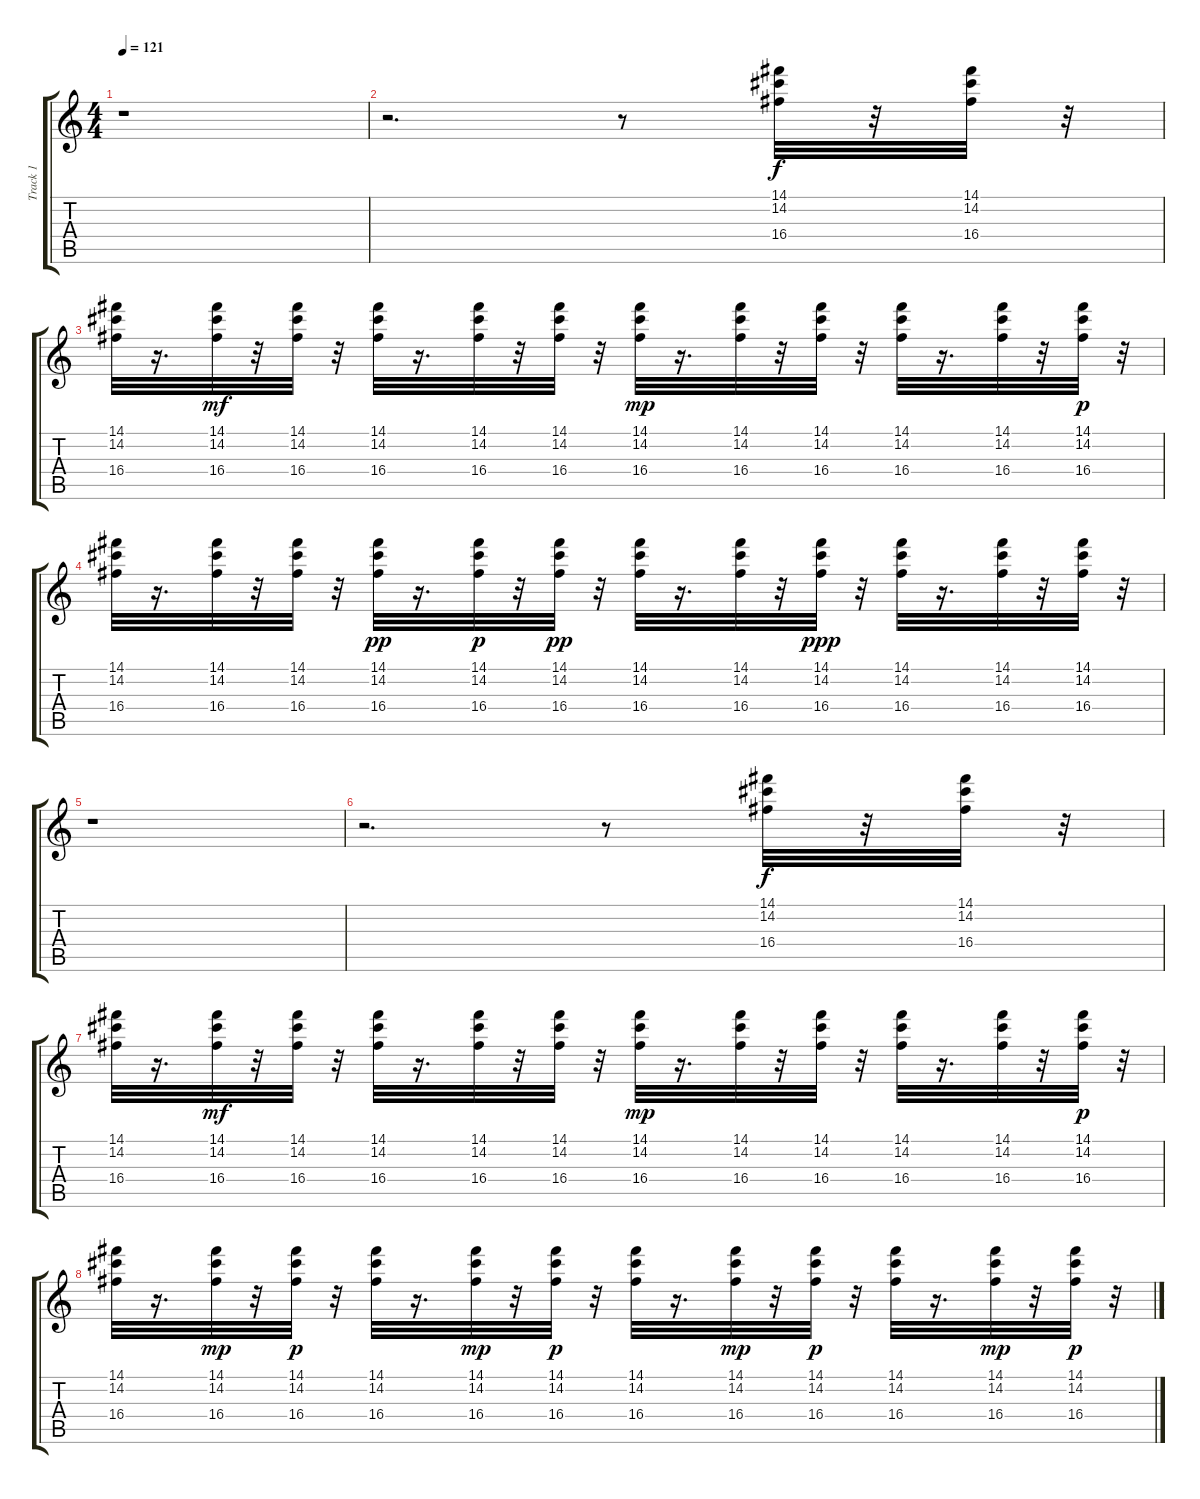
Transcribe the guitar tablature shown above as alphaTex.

\track ("Track 1" "Track 1") {instrument electricguitarclean}
\staff {score tabs}
\tuning (E4 B3 G3 D3 A2 E2) {hide}
\ts (4 4)
\tempo 121
\clef g2
\ks c
r.1{dy p} |
r.2{d} r.8 (14.1 14.2 16.4).32{dy f} r.32 (14.1 14.2 16.4).32 r.32 |
(14.1 14.2 16.4).32 r.16{d} (14.1 14.2 16.4).32{dy mf} r.32 (14.1 14.2 16.4).32 r.32 (14.1 14.2 16.4).32 r.16{d} (14.1 14.2 16.4).32 r.32 (14.1 14.2 16.4).32 r.32 (14.1 14.2 16.4).32{dy mp} r.16{d} (14.1 14.2 16.4).32 r.32 (14.1 14.2 16.4).32 r.32 (14.1 14.2 16.4).32 r.16{d} (14.1 14.2 16.4).32 r.32 (14.1 14.2 16.4).32{dy p} r.32 |
(14.1 14.2 16.4).32 r.16{d} (14.1 14.2 16.4).32 r.32 (14.1 14.2 16.4).32 r.32 (14.1 14.2 16.4).32{dy pp} r.16{d} (14.1 14.2 16.4).32{dy p} r.32 (14.1 14.2 16.4).32{dy pp} r.32 (14.1 14.2 16.4).32 r.16{d} (14.1 14.2 16.4).32 r.32 (14.1 14.2 16.4).32{dy ppp} r.32 (14.1 14.2 16.4).32 r.16{d} (14.1 14.2 16.4).32 r.32 (14.1 14.2 16.4).32 r.32 |
r.1 |
r.2{d} r.8 (14.1 14.2 16.4).32{dy f} r.32 (14.1 14.2 16.4).32 r.32 |
(14.1 14.2 16.4).32 r.16{d} (14.1 14.2 16.4).32{dy mf} r.32 (14.1 14.2 16.4).32 r.32 (14.1 14.2 16.4).32 r.16{d} (14.1 14.2 16.4).32 r.32 (14.1 14.2 16.4).32 r.32 (14.1 14.2 16.4).32{dy mp} r.16{d} (14.1 14.2 16.4).32 r.32 (14.1 14.2 16.4).32 r.32 (14.1 14.2 16.4).32 r.16{d} (14.1 14.2 16.4).32 r.32 (14.1 14.2 16.4).32{dy p} r.32 |
(14.1 14.2 16.4).32 r.16{d} (14.1 14.2 16.4).32{dy mp} r.32 (14.1 14.2 16.4).32{dy p} r.32 (14.1 14.2 16.4).32 r.16{d} (14.1 14.2 16.4).32{dy mp} r.32 (14.1 14.2 16.4).32{dy p} r.32 (14.1 14.2 16.4).32 r.16{d} (14.1 14.2 16.4).32{dy mp} r.32 (14.1 14.2 16.4).32{dy p} r.32 (14.1 14.2 16.4).32 r.16{d} (14.1 14.2 16.4).32{dy mp} r.32 (14.1 14.2 16.4).32{dy p} r.32
